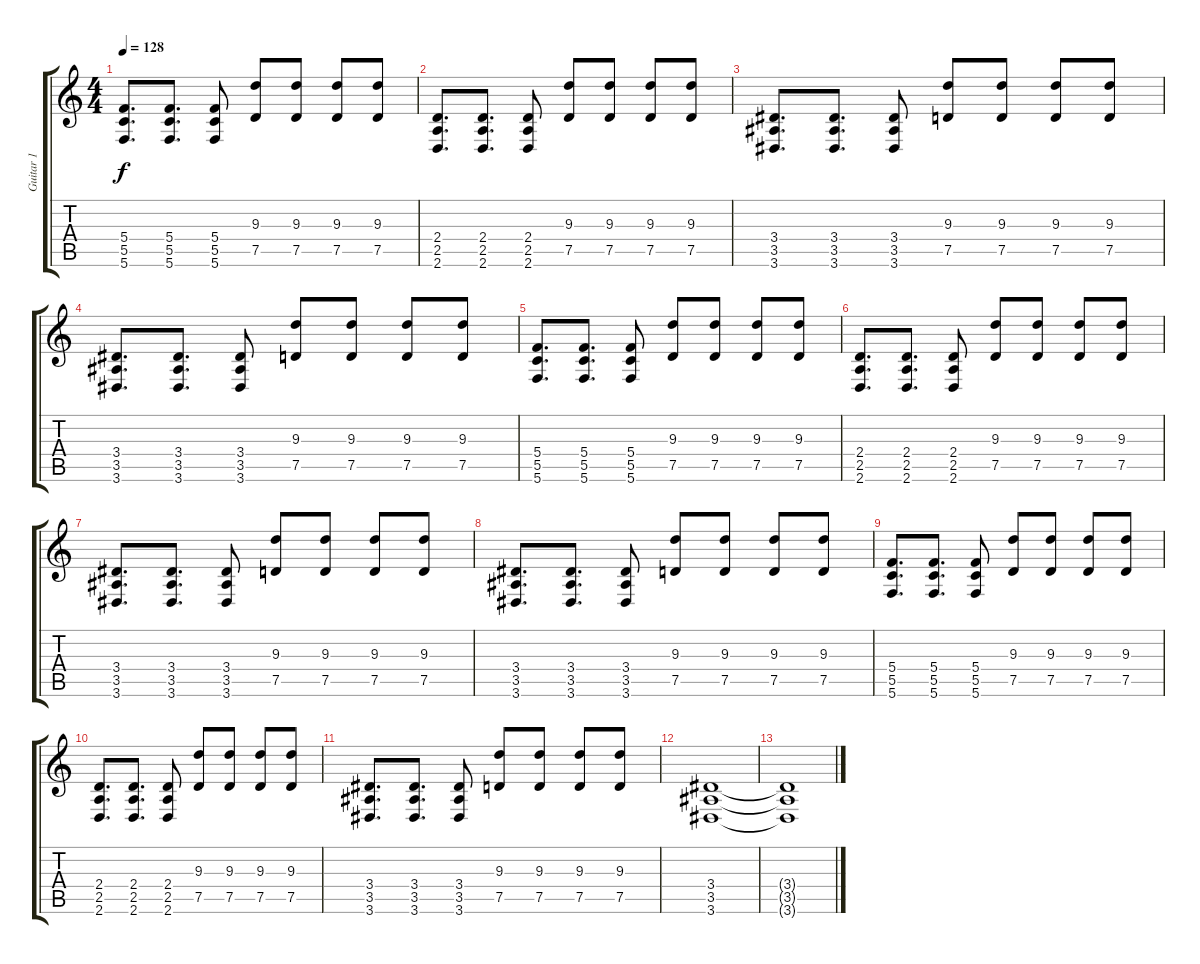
\track ("Guitar 1" "Guitar 1") {instrument distortionguitar}
\staff {score tabs}
\tuning (D4 A3 F3 C3 G2 C2) {hide}
\ts (4 4)
\tempo 128
\clef g2
\ks c
(5.4 5.5 5.6).8{d dy f} (5.4 5.5 5.6).8{d} (5.4 5.5 5.6).8 (9.3 7.5).8 (9.3 7.5).8 (9.3 7.5).8 (9.3 7.5).8 |
(2.4 2.5 2.6).8{d} (2.4 2.5 2.6).8{d} (2.4 2.5 2.6).8 (9.3 7.5).8 (9.3 7.5).8 (9.3 7.5).8 (9.3 7.5).8 |
(3.4 3.5 3.6).8{d} (3.4 3.5 3.6).8{d} (3.4 3.5 3.6).8 (9.3 7.5).8 (9.3 7.5).8 (9.3 7.5).8 (9.3 7.5).8 |
(3.4 3.5 3.6).8{d volume 13} (3.4 3.5 3.6).8{d} (3.4 3.5 3.6).8 (9.3 7.5).8 (9.3 7.5).8 (9.3 7.5).8 (9.3 7.5).8 |
(5.4 5.5 5.6).8{d} (5.4 5.5 5.6).8{d} (5.4 5.5 5.6).8 (9.3 7.5).8 (9.3 7.5).8 (9.3 7.5).8 (9.3 7.5).8 |
(2.4 2.5 2.6).8{d} (2.4 2.5 2.6).8{d} (2.4 2.5 2.6).8 (9.3 7.5).8 (9.3 7.5).8 (9.3 7.5).8 (9.3 7.5).8 |
(3.4 3.5 3.6).8{d} (3.4 3.5 3.6).8{d} (3.4 3.5 3.6).8 (9.3 7.5).8 (9.3 7.5).8 (9.3 7.5).8 (9.3 7.5).8 |
(3.4 3.5 3.6).8{d volume 13} (3.4 3.5 3.6).8{d} (3.4 3.5 3.6).8 (9.3 7.5).8 (9.3 7.5).8 (9.3 7.5).8 (9.3 7.5).8 |
(5.4 5.5 5.6).8{d} (5.4 5.5 5.6).8{d} (5.4 5.5 5.6).8 (9.3 7.5).8 (9.3 7.5).8 (9.3 7.5).8 (9.3 7.5).8 |
(2.4 2.5 2.6).8{d} (2.4 2.5 2.6).8{d} (2.4 2.5 2.6).8 (9.3 7.5).8 (9.3 7.5).8 (9.3 7.5).8 (9.3 7.5).8 |
(3.4 3.5 3.6).8{d} (3.4 3.5 3.6).8{d} (3.4 3.5 3.6).8 (9.3 7.5).8 (9.3 7.5).8 (9.3 7.5).8 (9.3 7.5).8 |
(3.4 3.5 3.6).1 |
(3.4{t} 3.5{t} 3.6{t}).1{volume 0}
